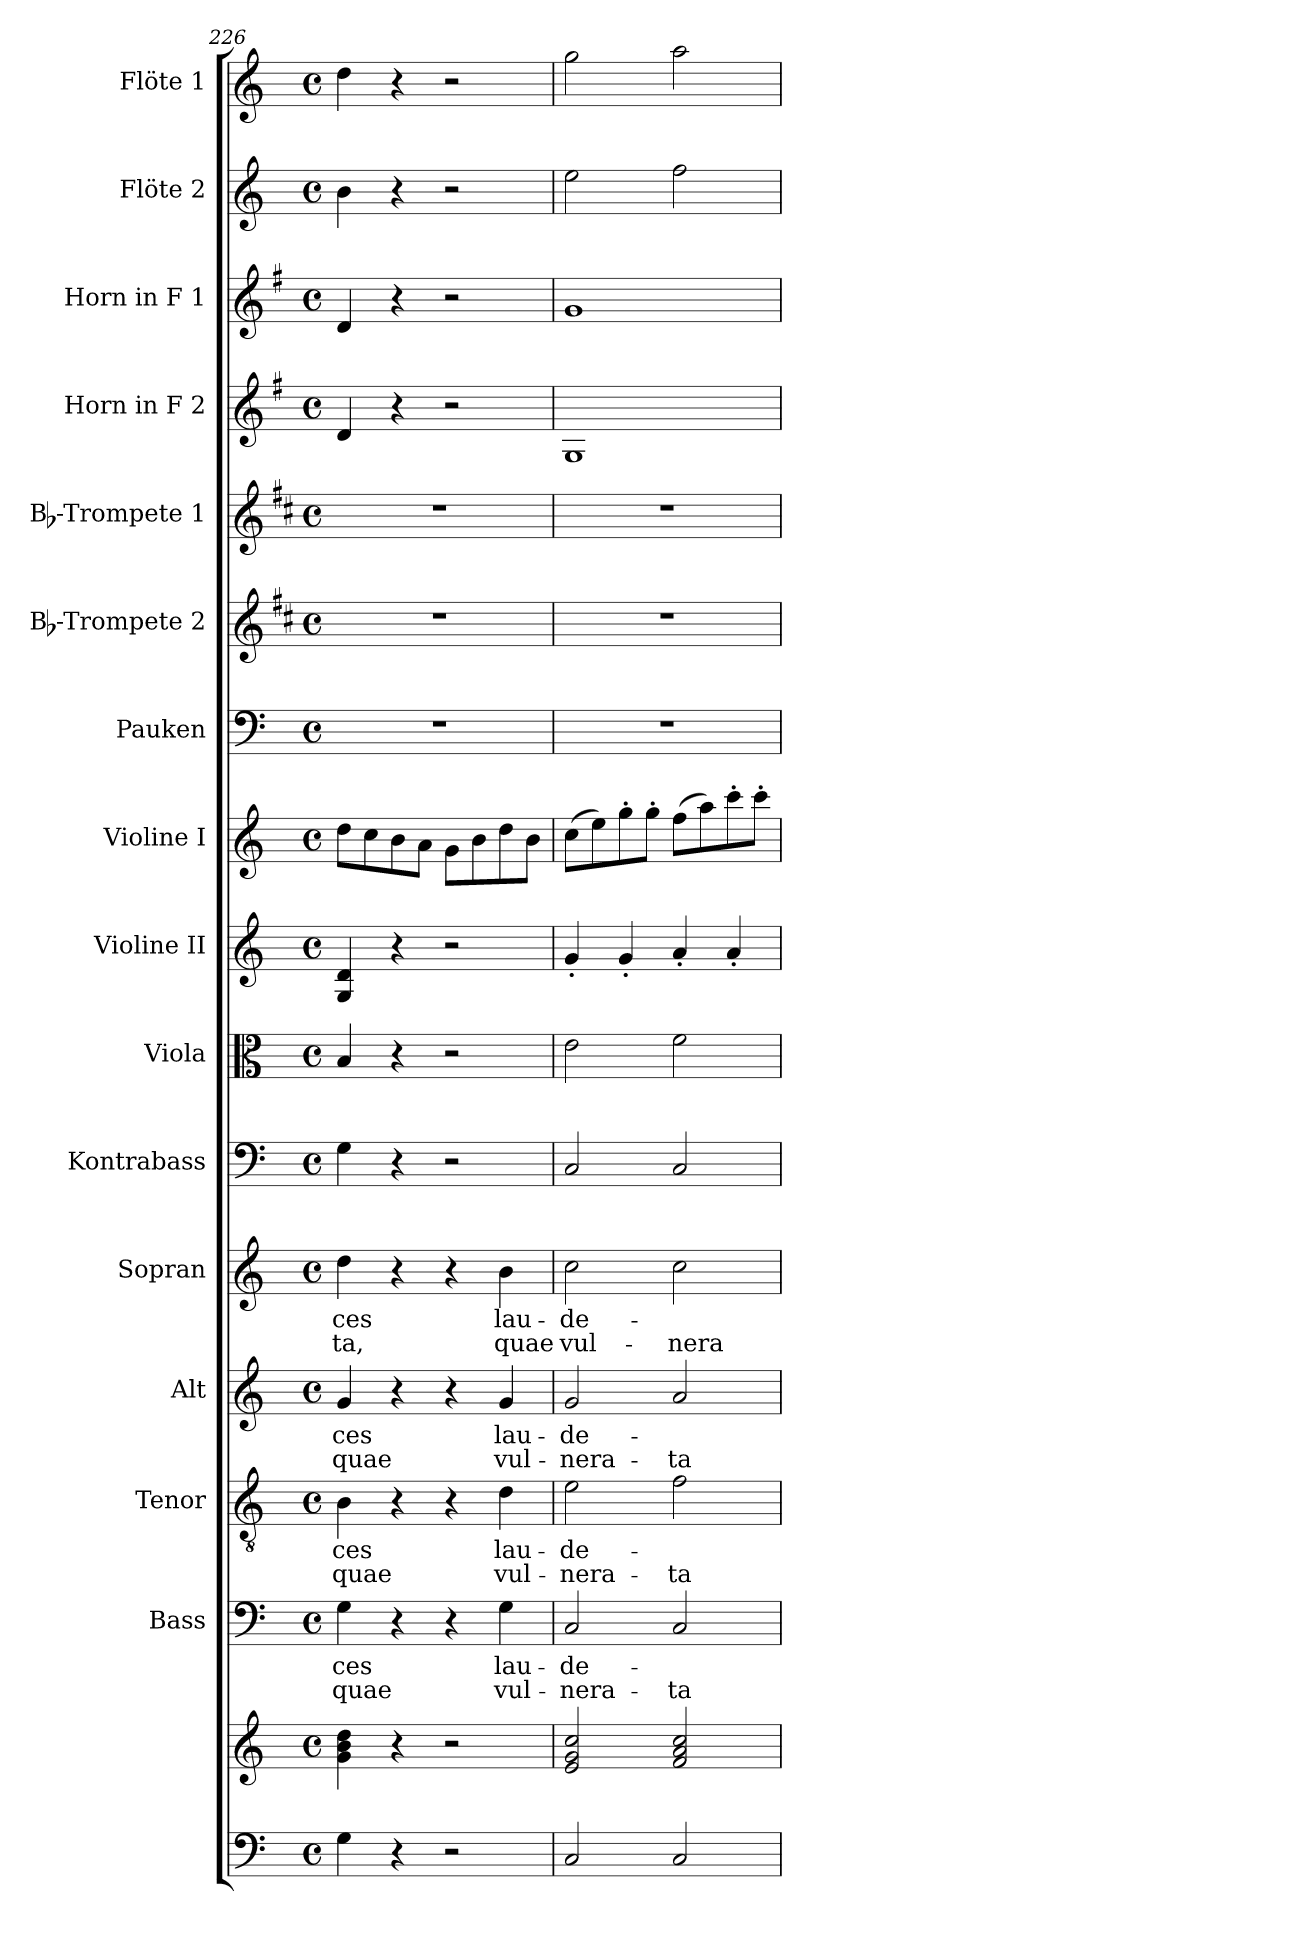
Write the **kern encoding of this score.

**kern	**kern	**kern	**text	**text	**kern	**text	**text	**kern	**text	**text	**kern	**text	**text	**kern	**kern	**kern	**kern	**kern	**kern	**kern	**kern	**kern	**kern	**kern
*part16	*part16	*part15	*part15	*part15	*part14	*part14	*part14	*part13	*part13	*part13	*part12	*part12	*part12	*part11	*part10	*part9	*part8	*part7	*part6	*part5	*part4	*part3	*part2	*part1
*staff17	*staff16	*staff15	*staff15	*staff15	*staff14	*staff14	*staff14	*staff13	*staff13	*staff13	*staff12	*staff12	*staff12	*staff11	*staff10	*staff9	*staff8	*staff7	*staff6	*staff5	*staff4	*staff3	*staff2	*staff1
*	*	*I"Bass	*	*	*I"Tenor	*	*	*I"Alt	*	*	*I"Sopran	*	*	*I"Kontrabass	*I"Viola	*I"Violine II	*I"Violine I	*I"Pauken	*I"Bb-Trompete 2	*I"Bb-Trompete 1	*I"Horn in F 2	*I"Horn in F 1	*I"Flöte 2	*I"Flöte 1
*	*	*I'B.	*	*	*I'T.	*	*	*I'A.	*	*	*I'S.	*	*	*I'Kb.	*I'Vla.	*I'Vl. II	*I'Vl. I	*I'Pk.	*I'Bb Trp. 2	*I'Bb Trp. 1	*	*	*I'Fl. 2	*I'Fl. 1
*clefF4	*clefG2	*clefF4	*	*	*clefGv2	*	*	*clefG2	*	*	*clefG2	*	*	*clefF4	*clefC3	*clefG2	*clefG2	*clefF4	*clefG2	*clefG2	*clefG2	*clefG2	*clefG2	*clefG2
*	*	*	*	*	*	*	*	*	*	*	*	*	*	*ITrd7c12	*	*	*	*	*ITrd1c2	*ITrd1c2	*ITrd4c7	*ITrd4c7	*	*
*k[]	*k[]	*k[]	*	*	*k[]	*	*	*k[]	*	*	*k[]	*	*	*k[]	*k[]	*k[]	*k[]	*k[]	*k[]	*k[]	*k[]	*k[]	*k[]	*k[]
*C:	*C:	*C:	*	*	*C:	*	*	*C:	*	*	*C:	*	*	*C:	*C:	*C:	*C:	*C:	*C:	*C:	*C:	*C:	*C:	*C:
*M4/4	*M4/4	*M4/4	*	*	*M4/4	*	*	*M4/4	*	*	*M4/4	*	*	*M4/4	*M4/4	*M4/4	*M4/4	*M4/4	*M4/4	*M4/4	*M4/4	*M4/4	*M4/4	*M4/4
*met(c)	*met(c)	*met(c)	*	*	*met(c)	*	*	*met(c)	*	*	*met(c)	*	*	*met(c)	*met(c)	*met(c)	*met(c)	*met(c)	*met(c)	*met(c)	*met(c)	*met(c)	*met(c)	*met(c)
=226	=226	=226	=226	=226	=226	=226	=226	=226	=226	=226	=226	=226	=226	=226	=226	=226	=226	=226	=226	=226	=226	=226	=226	=226
!	!	!	!LO:LY:b	!LO:LY:b	!	!LO:LY:b	!LO:LY:b	!	!LO:LY:b	!LO:LY:b	!	!LO:LY:b	!LO:LY:b	!	!	!	!	!	!	!	!	!	!	!
4G\	4g\ 4b\ 4dd\	4G\	-ces	quae	4B\	-ces	quae	4g/	-ces	quae	4dd\	-ces	-ta,	4GG\	4B/	4G/ 4d/	8dd\L	1r	1r	1r	4G/	4G/	4b\	4dd\
.	.	.	.	.	.	.	.	.	.	.	.	.	.	.	.	.	8cc\	.	.	.	.	.	.	.
4r	4r	4r	.	.	4r	.	.	4r	.	.	4r	.	.	4r	4r	4r	8b\	.	.	.	4r	4r	4r	4r
.	.	.	.	.	.	.	.	.	.	.	.	.	.	.	.	.	8a\J	.	.	.	.	.	.	.
2r	2r	4r	.	.	4r	.	.	4r	.	.	4r	.	.	2r	2r	2r	8g\L	.	.	.	2r	2r	2r	2r
.	.	.	.	.	.	.	.	.	.	.	.	.	.	.	.	.	8b\	.	.	.	.	.	.	.
!	!	!	!LO:LY:b	!LO:LY:b	!	!LO:LY:b	!LO:LY:b	!	!LO:LY:b	!LO:LY:b	!	!LO:LY:b	!LO:LY:b	!	!	!	!	!	!	!	!	!	!	!
.	.	4G\	lau-	vul-	4d\	lau-	vul-	4g/	lau-	vul-	4b\	lau-	quae	.	.	.	8dd\	.	.	.	.	.	.	.
.	.	.	.	.	.	.	.	.	.	.	.	.	.	.	.	.	8b\J	.	.	.	.	.	.	.
=227	=227	=227	=227	=227	=227	=227	=227	=227	=227	=227	=227	=227	=227	=227	=227	=227	=227	=227	=227	=227	=227	=227	=227	=227
!	!	!	!LO:LY:b	!LO:LY:b	!	!LO:LY:b	!LO:LY:b	!	!LO:LY:b	!LO:LY:b	!	!LO:LY:b	!LO:LY:b	!	!	!	!	!	!	!	!	!	!	!
2C/	2e/ 2g/ 2cc/	2C/	-de-	-nera-	2e\	-de-	-nera-	2g/	-de-	-nera-	2cc\	-de-	vul-	2CC/	2e\	4g'</	(>8cc\L	1r	1r	1r	1C	1c	2ee\	2gg\
.	.	.	.	.	.	.	.	.	.	.	.	.	.	.	.	.	8ee\)	.	.	.	.	.	.	.
.	.	.	.	.	.	.	.	.	.	.	.	.	.	.	.	4g'</	8gg'>\	.	.	.	.	.	.	.
.	.	.	.	.	.	.	.	.	.	.	.	.	.	.	.	.	8gg'>\J	.	.	.	.	.	.	.
!	!	!	!	!LO:LY:b	!	!	!LO:LY:b	!	!	!LO:LY:b	!	!	!LO:LY:b	!	!	!	!	!	!	!	!	!	!	!
2C/	2f/ 2a/ 2cc/	2C/	.	-ta	2f\	.	-ta	2a/	.	-ta	2cc\	.	-nera-	2CC/	2f\	4a'</	(>8ff\L	.	.	.	.	.	2ff\	2aa\
.	.	.	.	.	.	.	.	.	.	.	.	.	.	.	.	.	8aa\)	.	.	.	.	.	.	.
.	.	.	.	.	.	.	.	.	.	.	.	.	.	.	.	4a'</	8ccc'>\	.	.	.	.	.	.	.
.	.	.	.	.	.	.	.	.	.	.	.	.	.	.	.	.	8ccc'>\J	.	.	.	.	.	.	.
=	=	=	=	=	=	=	=	=	=	=	=	=	=	=	=	=	=	=	=	=	=	=	=	=
*-	*-	*-	*-	*-	*-	*-	*-	*-	*-	*-	*-	*-	*-	*-	*-	*-	*-	*-	*-	*-	*-	*-	*-	*-
